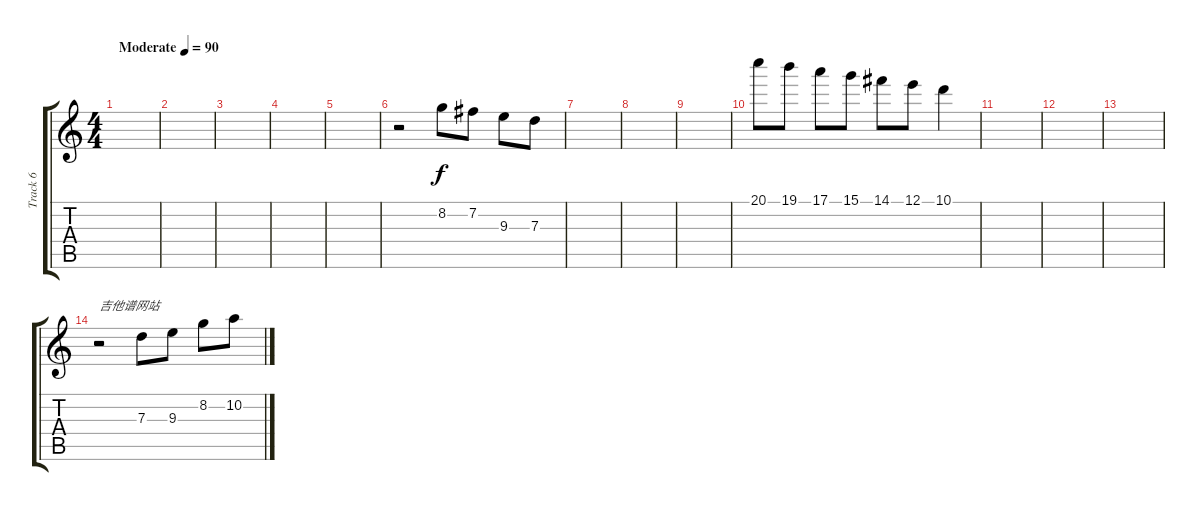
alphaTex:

\track ("Track 6" "Track 6") {instrument electricguitarclean}
\staff {score tabs}
\tuning (E4 B3 G3 D3 A2 E2) {hide}
\ts (4 4)
\tempo (90 "Moderate")
\clef g2
\ks c
|
|
|
|
|
r.2 8.2.8 7.2.8 9.3.8 7.3.8 |
|
|
|
20.1.8 19.1.8 17.1.8 15.1.8 14.1.8 12.1.8 10.1.4 |
|
|
|
r.2{txt "吉他谱网站"} 7.3.8 9.3.8 8.2.8 10.2.8
